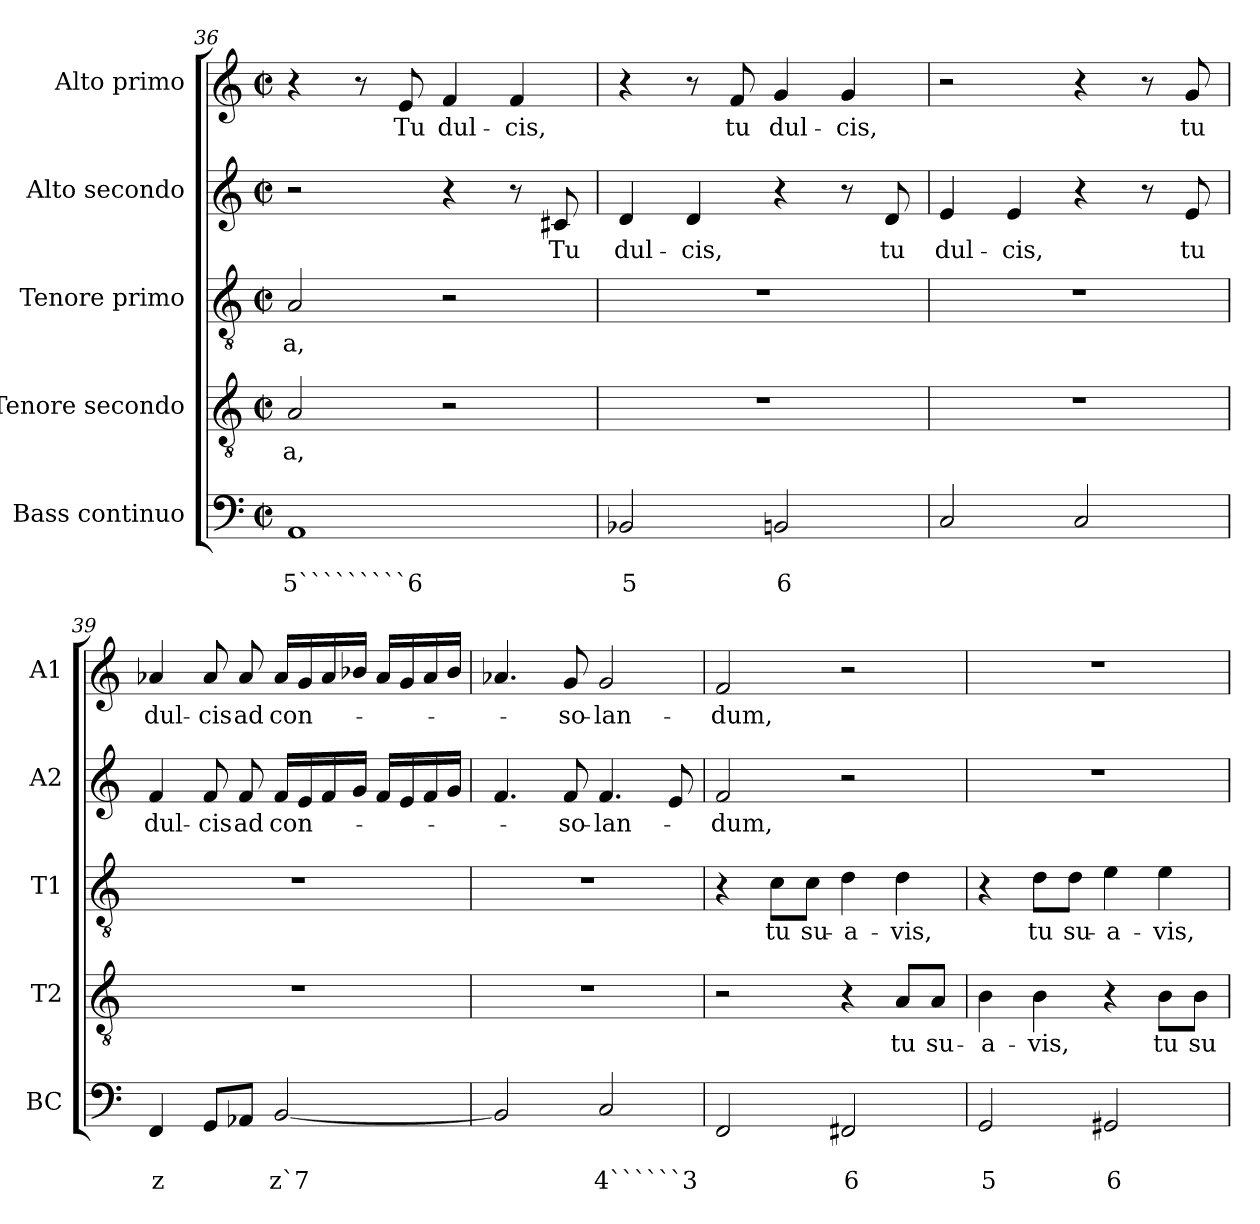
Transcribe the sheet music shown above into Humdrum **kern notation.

**kern	**text	**text	**kern	**text	**kern	**text	**kern	**text	**kern	**text
*part5	*part5	*part5	*part4	*part4	*part3	*part3	*part2	*part2	*part1	*part1
*staff5	*staff5	*staff5	*staff4	*staff4	*staff3	*staff3	*staff2	*staff2	*staff1	*staff1
*I"Bass continuo	*	*	*I"Tenore secondo	*	*I"Tenore primo	*	*I"Alto secondo	*	*I"Alto primo	*
*I'BC	*	*	*I'T2	*	*I'T1	*	*I'A2	*	*I'A1	*
!!LO:LB:g=z
*clefF4	*	*	*clefGv2	*	*clefGv2	*	*clefG2	*	*clefG2	*
*k[]	*	*	*k[]	*	*k[]	*	*k[]	*	*k[]	*
*C:	*	*	*C:	*	*C:	*	*C:	*	*C:	*
*M2/2	*	*	*M2/2	*	*M2/2	*	*M2/2	*	*M2/2	*
*met(c|)	*	*	*met(c|)	*	*met(c|)	*	*met(c|)	*	*met(c|)	*
=36	=36	=36	=36	=36	=36	=36	=36	=36	=36	=36
!	!	!LO:LY:b	!	!	!	!	!	!	!	!
!	!	!	!	!LO:LY:b	!	!	!	!	!	!
!	!	!	!	!	!	!LO:LY:b	!	!	!	!
1AA	.	5`````````6	2A/	-a,	2A/	-a,	2r	.	4r	.
.	.	.	.	.	.	.	.	.	8r	.
!	!	!	!	!	!	!	!	!	!	!LO:LY:b
.	.	.	.	.	.	.	.	.	8e/	Tu
!	!	!	!	!	!	!	!	!	!	!LO:LY:b
.	.	.	2r	.	2r	.	4r	.	4f/	dul-
!	!	!	!	!	!	!	!	!	!	!LO:LY:b
.	.	.	.	.	.	.	8r	.	4f/	-cis,
!	!	!	!	!	!	!	!	!LO:LY:b	!	!
.	.	.	.	.	.	.	8c#X/	Tu	.	.
=37	=37	=37	=37	=37	=37	=37	=37	=37	=37	=37
!	!	!LO:LY:b	!	!	!	!	!	!	!	!
!	!	!	!	!	!	!	!	!LO:LY:b	!	!
2BB-X/	.	5	1r	.	1r	.	4d/	dul-	4r	.
!	!	!	!	!	!	!	!	!LO:LY:b	!	!
.	.	.	.	.	.	.	4d/	-cis,	8r	.
!	!	!	!	!	!	!	!	!	!	!LO:LY:b
.	.	.	.	.	.	.	.	.	8f/	tu
!	!	!LO:LY:b	!	!	!	!	!	!	!	!
!	!	!	!	!	!	!	!	!	!	!LO:LY:b
2BBn/	.	6	.	.	.	.	4r	.	4g/	dul-
!	!	!	!	!	!	!	!	!	!	!LO:LY:b
.	.	.	.	.	.	.	8r	.	4g/	-cis,
!	!	!	!	!	!	!	!	!LO:LY:b	!	!
.	.	.	.	.	.	.	8d/	tu	.	.
=38	=38	=38	=38	=38	=38	=38	=38	=38	=38	=38
!	!	!	!	!	!	!	!	!LO:LY:b	!	!
2C/	.	.	1r	.	1r	.	4e/	dul-	2r	.
!	!	!	!	!	!	!	!	!LO:LY:b	!	!
.	.	.	.	.	.	.	4e/	-cis,	.	.
2C/	.	.	.	.	.	.	4r	.	4r	.
.	.	.	.	.	.	.	8r	.	8r	.
!	!	!	!	!	!	!	!	!LO:LY:b	!	!
!	!	!	!	!	!	!	!	!	!	!LO:LY:b
.	.	.	.	.	.	.	8e/	tu	8g/	tu
=39	=39	=39	=39	=39	=39	=39	=39	=39	=39	=39
!	!	!LO:LY:b	!	!	!	!	!	!	!	!
!	!	!	!	!	!	!	!	!LO:LY:b	!	!
!	!	!	!	!	!	!	!	!	!	!LO:LY:b
4FF/	.	z	1r	.	1r	.	4f/	dul-	4a-X/	dul-
!	!	!	!	!	!	!	!	!LO:LY:b	!	!
!	!	!	!	!	!	!	!	!	!	!LO:LY:b
8GG/L	.	.	.	.	.	.	8f/	-cis	8a-/	-cis
!	!	!	!	!	!	!	!	!LO:LY:b	!	!
!	!	!	!	!	!	!	!	!	!	!LO:LY:b
8AA-X/J	.	.	.	.	.	.	8f/	ad	8a-/	ad
!	!	!LO:LY:b	!	!	!	!	!	!	!	!
!	!	!	!	!	!	!	!	!LO:LY:b	!	!
!	!	!	!	!	!	!	!	!	!	!LO:LY:b
[2BB/	.	z`7	.	.	.	.	16f/LL	con-	16a-/LL	con-
.	.	.	.	.	.	.	16e/	.	16g/	.
.	.	.	.	.	.	.	16f/	.	16a-/	.
.	.	.	.	.	.	.	16g/JJ	.	16b-X/JJ	.
.	.	.	.	.	.	.	16f/LL	.	16a-/LL	.
.	.	.	.	.	.	.	16e/	.	16g/	.
.	.	.	.	.	.	.	16f/	.	16a-/	.
.	.	.	.	.	.	.	16g/JJ	.	16b-/JJ	.
=40	=40	=40	=40	=40	=40	=40	=40	=40	=40	=40
2BB/]	.	.	1r	.	1r	.	4.f/	.	4.a-X/	.
!	!	!	!	!	!	!	!	!LO:LY:b	!	!
!	!	!	!	!	!	!	!	!	!	!LO:LY:b
.	.	.	.	.	.	.	8f/	-so-	8g/	-so-
!	!	!LO:LY:b	!	!	!	!	!	!	!	!
!	!	!	!	!	!	!	!	!LO:LY:b	!	!
!	!	!	!	!	!	!	!	!	!	!LO:LY:b
2C/	.	4``````3	.	.	.	.	4.f/	-lan-	2g/	-lan-
.	.	.	.	.	.	.	8e/	.	.	.
!!LO:LB:g=z
=41	=41	=41	=41	=41	=41	=41	=41	=41	=41	=41
!	!	!	!	!	!	!	!	!LO:LY:b	!	!
!	!	!	!	!	!	!	!	!	!	!LO:LY:b
2FF/	.	.	2r	.	4r	.	2f/	-dum,	2f/	-dum,
!	!	!	!	!	!	!LO:LY:b	!	!	!	!
.	.	.	.	.	8c\L	tu	.	.	.	.
!	!	!	!	!	!	!LO:LY:b	!	!	!	!
.	.	.	.	.	8c\J	su-	.	.	.	.
!	!	!LO:LY:b	!	!	!	!	!	!	!	!
!	!	!	!	!	!	!LO:LY:b	!	!	!	!
2FF#X/	.	6	4r	.	4d\	-a-	2r	.	2r	.
!	!	!	!	!LO:LY:b	!	!	!	!	!	!
!	!	!	!	!	!	!LO:LY:b	!	!	!	!
.	.	.	8A/L	tu	4d\	-vis,	.	.	.	.
!	!	!	!	!LO:LY:b	!	!	!	!	!	!
.	.	.	8A/J	su-	.	.	.	.	.	.
=42	=42	=42	=42	=42	=42	=42	=42	=42	=42	=42
!	!	!LO:LY:b	!	!	!	!	!	!	!	!
!	!	!	!	!LO:LY:b	!	!	!	!	!	!
2GG/	.	5	4B\	-a-	4r	.	1r	.	1r	.
!	!	!	!	!LO:LY:b	!	!	!	!	!	!
!	!	!	!	!	!	!LO:LY:b	!	!	!	!
.	.	.	4B\	-vis,	8d\L	tu	.	.	.	.
!	!	!	!	!	!	!LO:LY:b	!	!	!	!
.	.	.	.	.	8d\J	su-	.	.	.	.
!	!	!LO:LY:b	!	!	!	!	!	!	!	!
!	!	!	!	!	!	!LO:LY:b	!	!	!	!
2GG#X/	.	6	4r	.	4e\	-a-	.	.	.	.
!	!	!	!	!LO:LY:b	!	!	!	!	!	!
!	!	!	!	!	!	!LO:LY:b	!	!	!	!
.	.	.	8B\L	tu	4e\	-vis,	.	.	.	.
!	!	!	!	!LO:LY:b	!	!	!	!	!	!
.	.	.	8B\J	su-	.	.	.	.	.	.
=	=	=	=	=	=	=	=	=	=	=
*-	*-	*-	*-	*-	*-	*-	*-	*-	*-	*-
